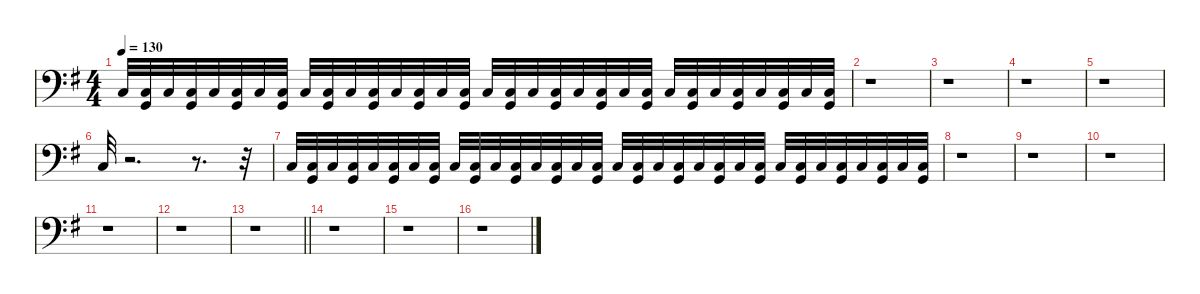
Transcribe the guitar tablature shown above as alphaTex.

\defaultSystemsLayout 4
\hideDynamics
\bracketExtendMode nobrackets
\singleTrackTrackNamePolicy hidden
\multiTrackTrackNamePolicy hidden
\otherSystemsTrackNameOrientation horizontal
\track ("Timpani" "timp.") {instrument timpani}
\staff {score}
\tuning (E4 B3 G3 D3 A2 E2)
\ts (4 4)
\tempo 130
\clef f4
\ks eminor
3.5{acc forcenatural}.32{dy f beam Up} (3.5{acc forcenatural} 3.6{acc forcenatural}).32{beam Up} 3.5{acc forcenatural}.32{beam Up} (3.5{acc forcenatural} 3.6{acc forcenatural}).32{beam Up} 3.5{acc forcenatural}.32{beam Up} (3.5{acc forcenatural} 3.6{acc forcenatural}).32{beam Up} 3.5{acc forcenatural}.32{beam Up} (3.5{acc forcenatural} 3.6{acc forcenatural}).32{beam Up} 3.5{acc forcenatural}.32{beam Up} (3.5{acc forcenatural} 3.6{acc forcenatural}).32{beam Up} 3.5{acc forcenatural}.32{beam Up} (3.5{acc forcenatural} 3.6{acc forcenatural}).32{beam Up} 3.5{acc forcenatural}.32{beam Up} (3.5{acc forcenatural} 3.6{acc forcenatural}).32{beam Up} 3.5{acc forcenatural}.32{beam Up} (3.5{acc forcenatural} 3.6{acc forcenatural}).32{beam Up} 3.5{acc forcenatural}.32{beam Up} (3.5{acc forcenatural} 3.6{acc forcenatural}).32{beam Up} 3.5{acc forcenatural}.32{beam Up} (3.5{acc forcenatural} 3.6{acc forcenatural}).32{beam Up} 3.5{acc forcenatural}.32{beam Up} (3.5{acc forcenatural} 3.6{acc forcenatural}).32{beam Up} 3.5{acc forcenatural}.32{beam Up} (3.5{acc forcenatural} 3.6{acc forcenatural}).32{beam Up} 3.5{acc forcenatural}.32{beam Up} (3.5{acc forcenatural} 3.6{acc forcenatural}).32{beam Up} 3.5{acc forcenatural}.32{beam Up} (3.5{acc forcenatural} 3.6{acc forcenatural}).32{beam Up} 3.5{acc forcenatural}.32{beam Up} (3.5{acc forcenatural} 3.6{acc forcenatural}).32{beam Up} 3.5{acc forcenatural}.32{beam Up} (3.5{acc forcenatural} 3.6{acc forcenatural}).32{beam Up} |
r.1{beam Down} |
r.1{beam Down} |
r.1{beam Down} |
r.1{beam Down} |
3.5{acc forcenatural}.32{beam Up} r.2{d beam Up} r.8{d beam Up} r.32{beam Up} |
3.5{acc forcenatural}.32{beam Up} (3.5{acc forcenatural} 3.6{acc forcenatural}).32{beam Up} 3.5{acc forcenatural}.32{beam Up} (3.5{acc forcenatural} 3.6{acc forcenatural}).32{beam Up} 3.5{acc forcenatural}.32{beam Up} (3.5{acc forcenatural} 3.6{acc forcenatural}).32{beam Up} 3.5{acc forcenatural}.32{beam Up} (3.5{acc forcenatural} 3.6{acc forcenatural}).32{beam Up} 3.5{acc forcenatural}.32{beam Up} (3.5{acc forcenatural} 3.6{acc forcenatural}).32{beam Up} 3.5{acc forcenatural}.32{beam Up} (3.5{acc forcenatural} 3.6{acc forcenatural}).32{beam Up} 3.5{acc forcenatural}.32{beam Up} (3.5{acc forcenatural} 3.6{acc forcenatural}).32{beam Up} 3.5{acc forcenatural}.32{beam Up} (3.5{acc forcenatural} 3.6{acc forcenatural}).32{beam Up} 3.5{acc forcenatural}.32{beam Up} (3.5{acc forcenatural} 3.6{acc forcenatural}).32{beam Up} 3.5{acc forcenatural}.32{beam Up} (3.5{acc forcenatural} 3.6{acc forcenatural}).32{beam Up} 3.5{acc forcenatural}.32{beam Up} (3.5{acc forcenatural} 3.6{acc forcenatural}).32{beam Up} 3.5{acc forcenatural}.32{beam Up} (3.5{acc forcenatural} 3.6{acc forcenatural}).32{beam Up} 3.5{acc forcenatural}.32{beam Up} (3.5{acc forcenatural} 3.6{acc forcenatural}).32{beam Up} 3.5{acc forcenatural}.32{beam Up} (3.5{acc forcenatural} 3.6{acc forcenatural}).32{beam Up} 3.5{acc forcenatural}.32{beam Up} (3.5{acc forcenatural} 3.6{acc forcenatural}).32{beam Up} 3.5{acc forcenatural}.32{beam Up} (3.5{acc forcenatural} 3.6{acc forcenatural}).32{beam Up} |
r.1{beam Down} |
r.1{beam Down} |
r.1{beam Down} |
r.1{beam Down} |
r.1{beam Down} |
\barLineRight lightlight
r.1{beam Down} |
r.1{beam Down} |
r.1{beam Down} |
r.1{beam Down}
